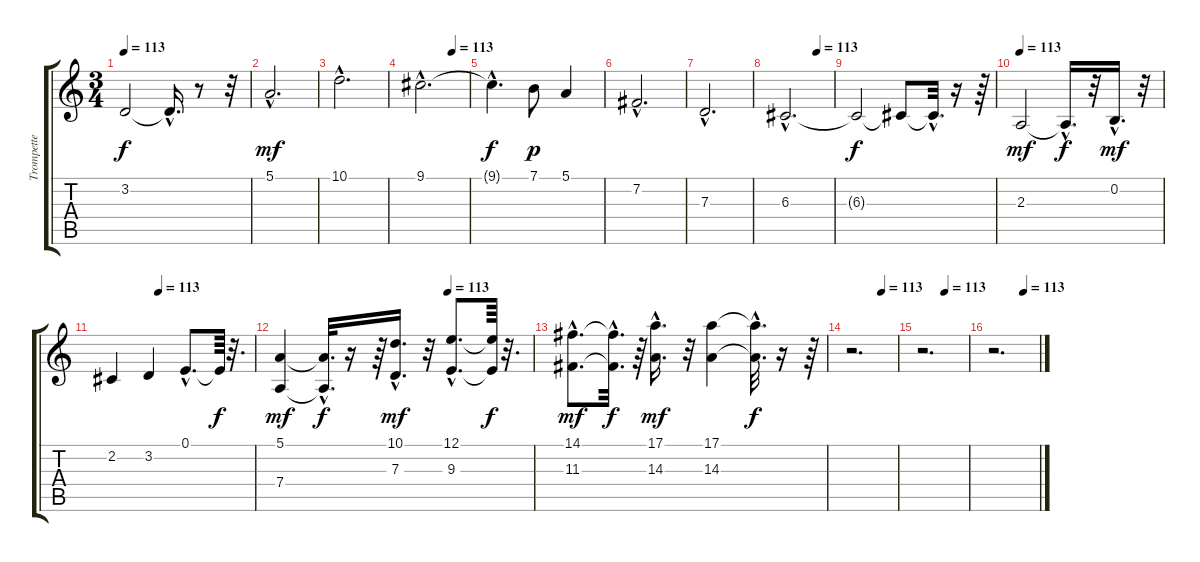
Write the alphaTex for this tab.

\track ("Trompette" "Trompette") {instrument trumpet}
\staff {score tabs}
\tuning (E4 B3 G3 D3 A2 E2) {hide}
\ts (3 4)
\tempo 113
\clef g2
\ks c
3.2{t}.2{dy f} 3.2{hac t}.16{d} r.8 r.32 |
5.1{hac}.2{d dy mf} |
10.1{hac}.2{d} |
\tempo (113 0.6666666666666666)
9.1{hac}.2{d} |
9.1{hac t}.4{d dy f} 7.1.8{dy p} 5.1.4 |
7.2{hac}.2{d} |
7.3{hac}.2{d} |
\tempo (113 0.6666666666666666)
6.3{hac}.2{d} |
6.3{t}.2{dy f} 6.3{t}.8 6.3{hac t}.32{d} r.16 r.64 |
\tempo 113
2.3.2{dy mf} 2.3{hac t}.16{d dy f} r.32 0.2{hac}.16{d dy mf} r.32 |
\tempo (113 0.3333333333333333)
2.2.4 3.2.4 0.1{hac}.8{d} 0.1{t}.64{dy f} r.32{d} |
\tempo (113 0.6666666666666666)
(5.1 7.4).4{dy mf} (5.1{hac t} 7.4{hac t}).32{d dy f} r.16 r.64 (10.1{hac} 7.3{hac}).16{d dy mf} r.32 (12.1{hac} 9.3{hac}).8{d} (12.1{t} 9.3{t}).64{dy f} r.32{d} |
(14.1{hac} 11.3{hac}).8{d dy mf} (14.1{hac t} 11.3{hac t}).32{d dy f} r.64 (17.1{hac} 14.3{hac}).16{d dy mf} r.32 (17.1 14.3).4 (17.1{hac t} 14.3{hac t}).32{d dy f} r.16 r.64 |
\tempo (113 0.6666666666666666)
r.2{d} |
\tempo (113 0.5)
r.2{d} |
\tempo (113 0.6666666666666666)
r.2{d}
